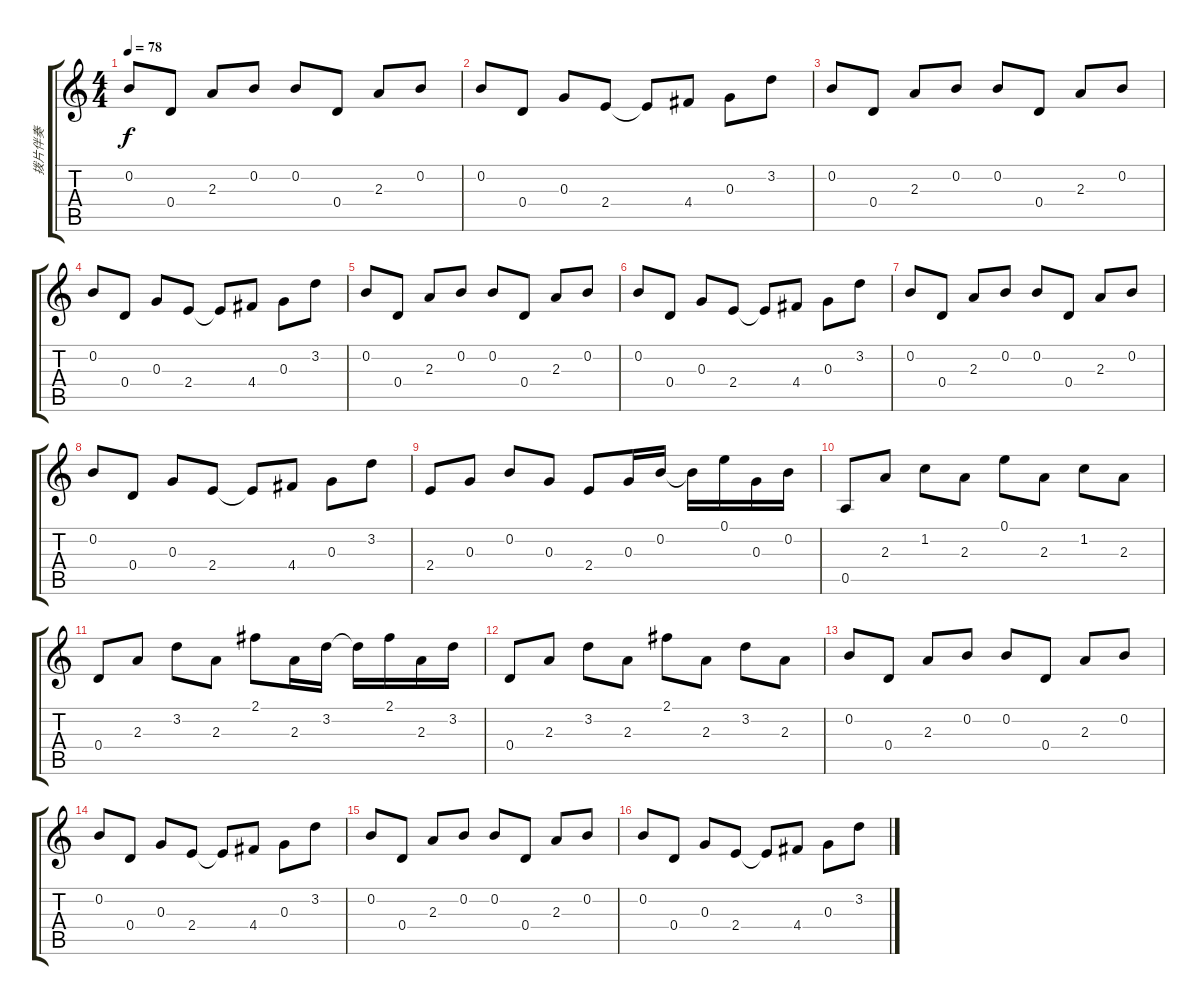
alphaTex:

\track ("拨片伴奏" "拨片伴奏") {instrument electricguitarjazz}
\staff {score tabs}
\tuning (E4 B3 G3 D3 A2 E2) {hide}
\ts (4 4)
\tempo 78
\clef g2
\ks c
0.2.8{dy f instrument electricguitarjazz} 0.4.8 2.3.8 0.2.8 0.2.8 0.4.8 2.3.8 0.2.8 |
0.2.8 0.4.8 0.3.8 2.4.8 2.4{t}.8 4.4.8 0.3.8 3.2.8 |
0.2.8 0.4.8 2.3.8 0.2.8 0.2.8 0.4.8 2.3.8 0.2.8 |
0.2.8 0.4.8 0.3.8 2.4.8 2.4{t}.8 4.4.8 0.3.8 3.2.8 |
0.2.8 0.4.8 2.3.8 0.2.8 0.2.8 0.4.8 2.3.8 0.2.8 |
0.2.8 0.4.8 0.3.8 2.4.8 2.4{t}.8 4.4.8 0.3.8 3.2.8 |
0.2.8 0.4.8 2.3.8 0.2.8 0.2.8 0.4.8 2.3.8 0.2.8 |
0.2.8 0.4.8 0.3.8 2.4.8 2.4{t}.8 4.4.8 0.3.8 3.2.8 |
2.4.8 0.3.8 0.2.8 0.3.8 2.4.8 0.3.16 0.2.16 0.2{t}.16 0.1.16 0.3.16 0.2.16 |
0.5.8 2.3.8 1.2.8 2.3.8 0.1.8 2.3.8 1.2.8 2.3.8 |
0.4.8 2.3.8 3.2.8 2.3.8 2.1.8 2.3.16 3.2.16 3.2{t}.16 2.1.16 2.3.16 3.2.16 |
0.4.8 2.3.8 3.2.8 2.3.8 2.1.8 2.3.8 3.2.8 2.3.8 |
0.2.8 0.4.8 2.3.8 0.2.8 0.2.8 0.4.8 2.3.8 0.2.8 |
0.2.8 0.4.8 0.3.8 2.4.8 2.4{t}.8 4.4.8 0.3.8 3.2.8 |
0.2.8 0.4.8 2.3.8 0.2.8 0.2.8 0.4.8 2.3.8 0.2.8 |
0.2.8 0.4.8 0.3.8 2.4.8 2.4{t}.8 4.4.8 0.3.8 3.2.8
